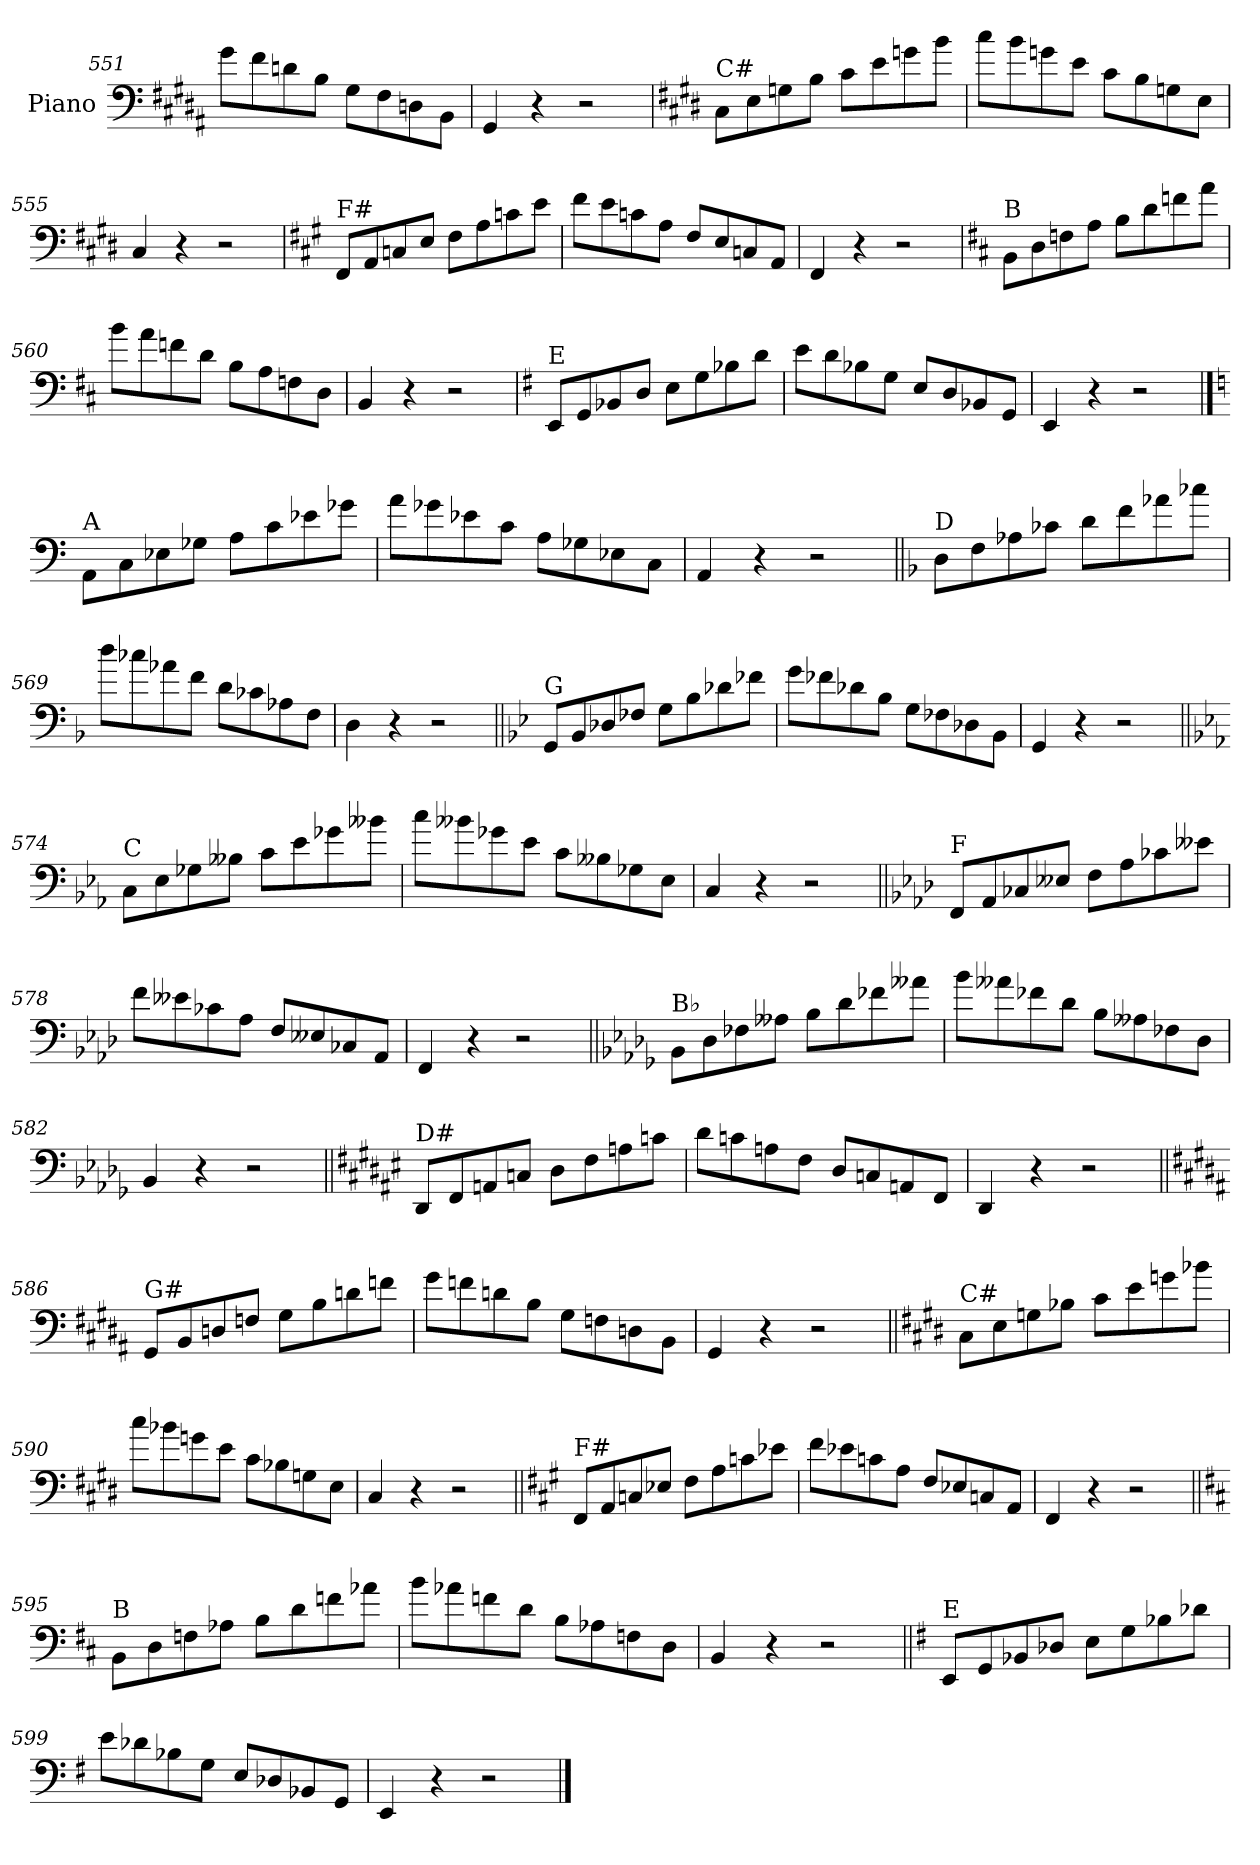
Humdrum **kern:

**kern
*part1
*staff1
*I"Piano
*I'Pno.
*clefF4
*k[f#c#g#d#a#]
=551
8g#\L
8f#\
8dn\
8B\J
8G#\L
8F#\
8Dn\
8BB\J
=552
4GG#/
4r
2r
!!LO:LB:g=z
=553
*k[f#c#g#d#]
!LO:TX:a:t=C#
8C#\L
8E\
8Gn\
8B\J
8c#\L
8e\
8gn\
8b\J
=554
8cc#\L
8b\
8gn\
8e\J
8c#\L
8B\
8Gn\
8E\J
=555
4C#/
4r
2r
=556
*k[f#c#g#]
!LO:TX:a:t=F#
8FF#/L
8AA/
8Cn/
8E/J
8F#\L
8A\
8cn\
8e\J
=557
8f#\L
8e\
8cn\
8A\J
8F#/L
8E/
8Cn/
8AA/J
=558
4FF#/
4r
2r
!!LO:LB:g=z
=559
*k[f#c#]
!LO:TX:a:t=B
8BB\L
8D\
8Fn\
8A\J
8B\L
8d\
8fn\
8a\J
=560
8b\L
8a\
8fn\
8d\J
8B\L
8A\
8Fn\
8D\J
=561
4BB/
4r
2r
=562
*k[f#]
!LO:TX:a:t=E
8EE/L
8GG/
8BB-X/
8D/J
8E\L
8G\
8B-X\
8d\J
=563
8e\L
8d\
8B-X\
8G\J
8E/L
8D/
8BB-X/
8GG/J
=564
4EE/
4r
2r
!!LO:PB:g=z
==565
*k[]
!LO:TX:a:t=A
8AA\L
8C\
8E-X\
8G-X\J
8A\L
8c\
8e-X\
8g-X\J
=566
8a\L
8g-X\
8e-X\
8c\J
8A\L
8G-X\
8E-X\
8C\J
=567
4AA/
4r
2r
=568||
*k[b-]
!LO:TX:a:t=D
8D\L
8F\
8A-X\
8c-X\J
8d\L
8f\
8a-X\
8cc-X\J
=569
8dd\L
8cc-X\
8a-X\
8f\J
8d\L
8c-X\
8A-X\
8F\J
=570
4D\
4r
2r
!!LO:LB:g=z
=571||
*k[b-e-]
!LO:TX:a:t=G
8GG/L
8BB-/
8D-X/
8F-X/J
8G\L
8B-\
8d-X\
8f-X\J
=572
8g\L
8f-X\
8d-X\
8B-\J
8G\L
8F-X\
8D-X\
8BB-\J
=573
4GG/
4r
2r
=574||
*k[b-e-a-]
!LO:TX:a:t=C
8C\L
8E-\
8G-X\
8B--X\J
8c\L
8e-\
8g-X\
8b--X\J
=575
8cc\L
8b--X\
8g-X\
8e-\J
8c\L
8B--X\
8G-X\
8E-\J
=576
4C/
4r
2r
!!LO:LB:g=z
=577||
*k[b-e-a-d-]
!LO:TX:a:t=F
8FF/L
8AA-/
8C-X/
8E--X/J
8F\L
8A-\
8c-X\
8e--X\J
=578
8f\L
8e--X\
8c-X\
8A-\J
8F/L
8E--X/
8C-X/
8AA-/J
=579
4FF/
4r
2r
=580||
*k[b-e-a-d-g-]
!LO:TX:a:t=B♭
8BB-\L
8D-\
8F-X\
8A--X\J
8B-\L
8d-\
8f-X\
8a--X\J
=581
8b-\L
8a--X\
8f-X\
8d-\J
8B-\L
8A--X\
8F-X\
8D-\J
=582
4BB-/
4r
2r
!!LO:LB:g=z
=583||
*k[f#c#g#d#a#e#]
!LO:TX:a:t=D#
8DD#/L
8FF#/
8AAn/
8Cn/J
8D#\L
8F#\
8An\
8cn\J
=584
8d#\L
8cn\
8An\
8F#\J
8D#/L
8Cn/
8AAn/
8FF#/J
=585
4DD#/
4r
2r
=586||
*k[f#c#g#d#a#]
!LO:TX:a:t=G#
8GG#/L
8BB/
8Dn/
8Fn/J
8G#\L
8B\
8dn\
8fn\J
=587
8g#\L
8fn\
8dn\
8B\J
8G#\L
8Fn\
8Dn\
8BB\J
=588
4GG#/
4r
2r
!!LO:LB:g=z
=589||
*k[f#c#g#d#]
!LO:TX:a:t=C#
8C#\L
8E\
8Gn\
8B-X\J
8c#\L
8e\
8gn\
8b-X\J
=590
8cc#\L
8b-X\
8gn\
8e\J
8c#\L
8B-X\
8Gn\
8E\J
=591
4C#/
4r
2r
=592||
*k[f#c#g#]
!LO:TX:a:t=F#
8FF#/L
8AA/
8Cn/
8E-X/J
8F#\L
8A\
8cn\
8e-X\J
=593
8f#\L
8e-X\
8cn\
8A\J
8F#/L
8E-X/
8Cn/
8AA/J
=594
4FF#/
4r
2r
!!LO:LB:g=z
=595||
*k[f#c#]
!LO:TX:a:t=B
8BB\L
8D\
8Fn\
8A-X\J
8B\L
8d\
8fn\
8a-X\J
=596
8b\L
8a-X\
8fn\
8d\J
8B\L
8A-X\
8Fn\
8D\J
=597
4BB/
4r
2r
=598||
*k[f#]
!LO:TX:a:t=E
8EE/L
8GG/
8BB-X/
8D-X/J
8E\L
8G\
8B-X\
8d-X\J
=599
8e\L
8d-X\
8B-X\
8G\J
8E/L
8D-X/
8BB-X/
8GG/J
=600
4EE/
4r
2r
==
*-
